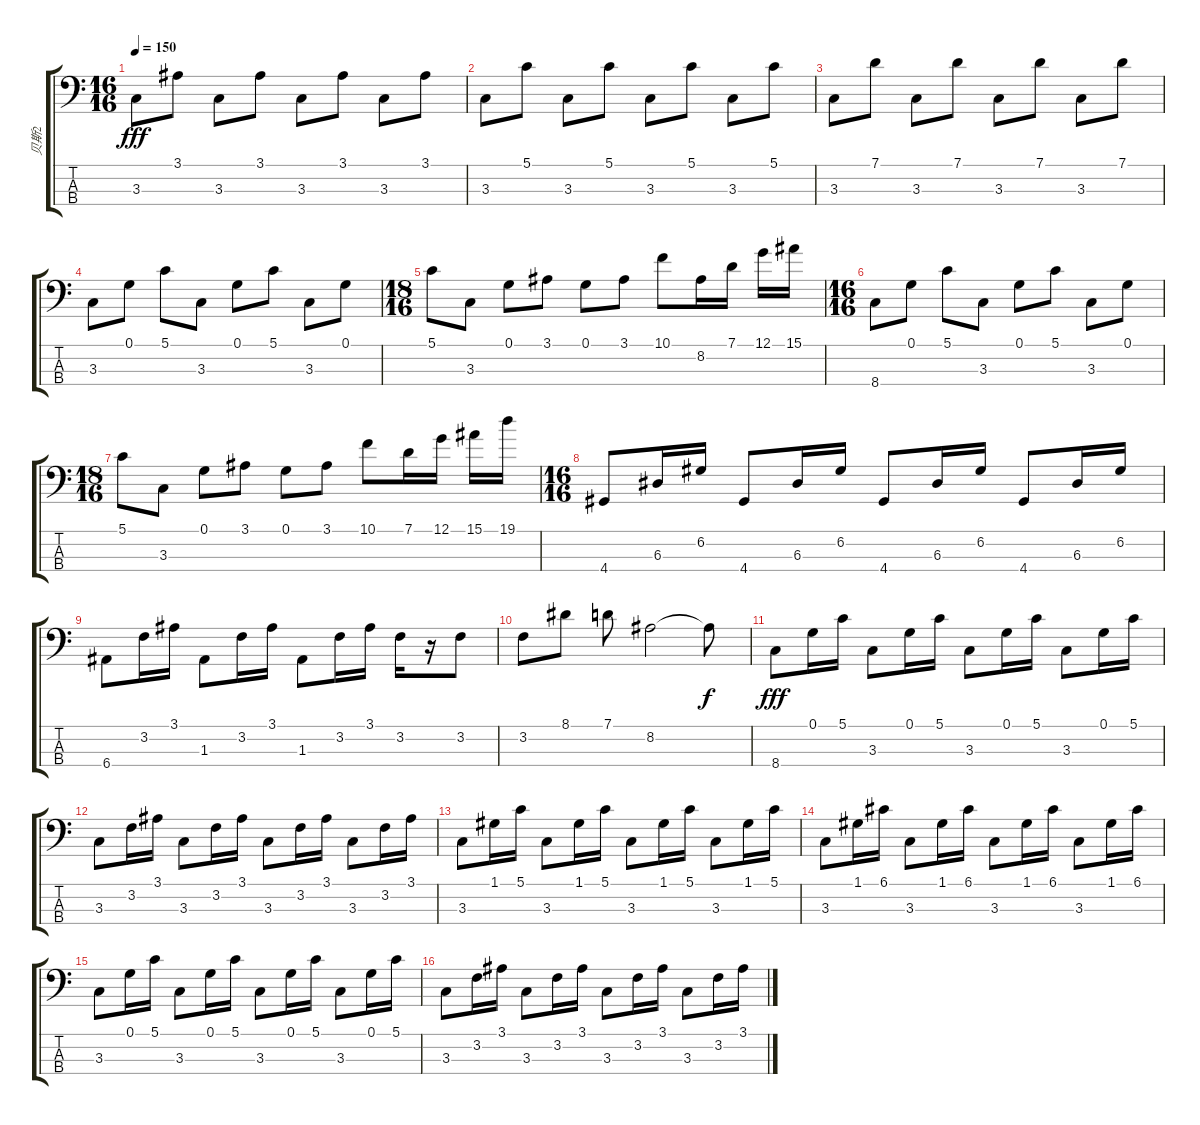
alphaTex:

\track ("贝斯2" "贝斯2") {instrument slapbass2}
\staff {score tabs}
\tuning (G2 D2 A1 E1) {hide}
\ts (16 16)
\tempo 150
\clef f4
\ks c
3.3.8{dy fff} 3.1.8 3.3.8 3.1.8 3.3.8 3.1.8 3.3.8 3.1.8 |
3.3.8 5.1.8 3.3.8 5.1.8 3.3.8 5.1.8 3.3.8 5.1.8 |
3.3.8 7.1.8 3.3.8 7.1.8 3.3.8 7.1.8 3.3.8 7.1.8 |
3.3.8 0.1.8 5.1.8 3.3.8 0.1.8 5.1.8 3.3.8 0.1.8 |
\ts (18 16)
5.1.8 3.3.8 0.1.8 3.1.8 0.1.8 3.1.8 10.1.8 8.2.16 7.1.16 12.1.16 15.1.16 |
\ts (16 16)
8.4.8 0.1.8 5.1.8 3.3.8 0.1.8 5.1.8 3.3.8 0.1.8 |
\ts (18 16)
5.1.8 3.3.8 0.1.8 3.1.8 0.1.8 3.1.8 10.1.8 7.1.16 12.1.16 15.1.16 19.1.16 |
\ts (16 16)
4.4.8 6.3.16 6.2.16 4.4.8 6.3.16 6.2.16 4.4.8 6.3.16 6.2.16 4.4.8 6.3.16 6.2.16 |
6.4.8 3.2.16 3.1.16 1.3.8 3.2.16 3.1.16 1.3.8 3.2.16 3.1.16 3.2.16 r.16 3.2.8 |
3.2.8 8.1.8 7.1.8 8.2.2 8.2{t}.8{dy f} |
8.4.8{dy fff} 0.1.16 5.1.16 3.3.8 0.1.16 5.1.16 3.3.8 0.1.16 5.1.16 3.3.8 0.1.16 5.1.16 |
3.3.8 3.2.16 3.1.16 3.3.8 3.2.16 3.1.16 3.3.8 3.2.16 3.1.16 3.3.8 3.2.16 3.1.16 |
3.3.8 1.1.16 5.1.16 3.3.8 1.1.16 5.1.16 3.3.8 1.1.16 5.1.16 3.3.8 1.1.16 5.1.16 |
3.3.8 1.1.16 6.1.16 3.3.8 1.1.16 6.1.16 3.3.8 1.1.16 6.1.16 3.3.8 1.1.16 6.1.16 |
3.3.8 0.1.16 5.1.16 3.3.8 0.1.16 5.1.16 3.3.8 0.1.16 5.1.16 3.3.8 0.1.16 5.1.16 |
3.3.8 3.2.16 3.1.16 3.3.8 3.2.16 3.1.16 3.3.8 3.2.16 3.1.16 3.3.8 3.2.16 3.1.16
